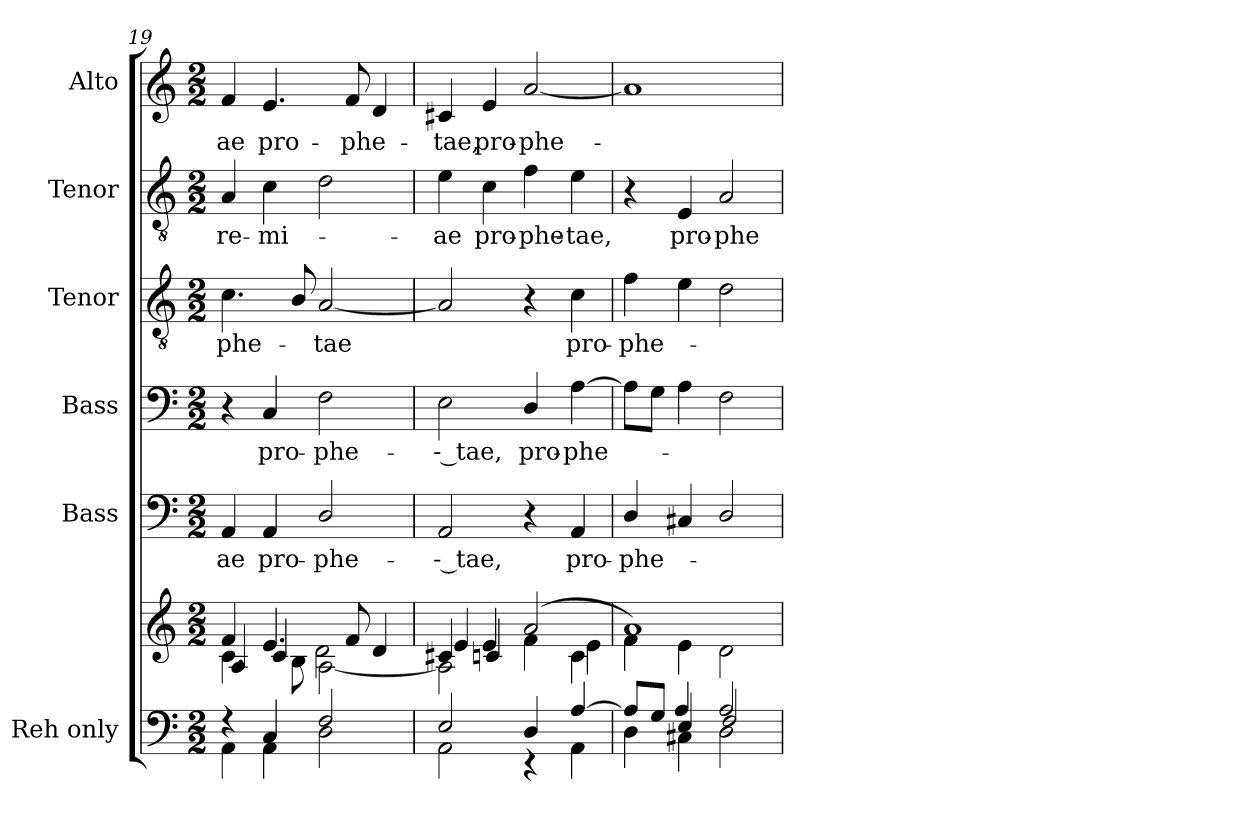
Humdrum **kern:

**kern	**kern	**kern	**text	**kern	**text	**kern	**text	**kern	**text	**kern	**text
*part6	*part6	*part5	*part5	*part4	*part4	*part3	*part3	*part2	*part2	*part1	*part1
*staff7	*staff6	*staff5	*staff5	*staff4	*staff4	*staff3	*staff3	*staff2	*staff2	*staff1	*staff1
*I"Reh only	*	*I"Bass	*	*I"Bass	*	*I"Tenor	*	*I"Tenor	*	*I"Alto	*
*	*	*I'B.	*	*I'B.	*	*I'T.	*	*I'T.	*	*I'A.	*
*clefF4	*clefG2	*clefF4	*	*clefF4	*	*clefGv2	*	*clefGv2	*	*clefG2	*
*	*	*	*	*	*	*ITrd7c12	*	*ITrd7c12	*	*	*
*k[]	*k[]	*k[]	*	*k[]	*	*k[]	*	*k[]	*	*k[]	*
*C:	*C:	*C:	*	*C:	*	*C:	*	*C:	*	*C:	*
*M2/2	*M2/2	*M2/2	*	*M2/2	*	*M2/2	*	*M2/2	*	*M2/2	*
=19	=19	=19	=19	=19	=19	=19	=19	=19	=19	=19	=19
*^	*^	*	*	*	*	*	*	*	*	*	*
*	*	*	*^	*	*	*	*	*	*	*	*	*	*
!	!	!	!	!	!	!LO:LY:b:color=#000000	!	!	!	!	!	!	!	!
!	!	!	!	!	!	!	!	!	!	!LO:LY:b:color=#000000	!	!	!	!
!	!	!	!	!	!	!	!	!	!	!	!	!LO:LY:b:color=#000000	!	!
!	!	!	!	!	!	!	!	!	!	!	!	!	!	!LO:LY:b:color=#000000
4r	4AAi\	4fi/	4.ci\	4Ai/	4AAi/	-ae	4r	.	4.Ci\	-phe-	4AAi/	-re-	4fi/	-ae
!	!	!	!	!	!	!LO:LY:b:color=#000000	!	!	!	!	!	!	!	!
!	!	!	!	!	!	!	!	!LO:LY:b:color=#000000	!	!	!	!	!	!
!	!	!	!	!	!	!	!	!	!	!	!	!LO:LY:b:color=#000000	!	!
!	!	!	!	!	!	!	!	!	!	!	!	!	!	!LO:LY:b:color=#000000
4Ci/	4AAi\	4.ei/	.	4ci/	4AAi/	pro-	4Ci/	pro-	.	.	4Ci\	-mi-	4.ei/	pro-
.	.	.	8Bi\	.	.	.	.	.	8BBi/	.	.	.	.	.
!	!	!	!	!	!	!LO:LY:b:color=#000000	!	!	!	!	!	!	!	!
!	!	!	!	!	!	!	!	!LO:LY:b:color=#000000	!	!	!	!	!	!
!	!	!	!	!	!	!	!	!	!	!LO:LY:b:color=#000000	!	!	!	!
2Fi/	2Di\	.	[2Ai\	2di\	2Di/	-phe-	2Fi\	-phe-	[2AAi/	-tae	2Di\	.	.	.
!	!	!	!	!	!	!	!	!	!	!	!	!	!	!LO:LY:b:color=#000000
.	.	8fi/	.	.	.	.	.	.	.	.	.	.	8fi/	-phe-
.	.	4di/	.	.	.	.	.	.	.	.	.	.	4di/	.
!!LO:LB:g=z
=20	=20	=20	=20	=20	=20	=20	=20	=20	=20	=20	=20	=20	=20	=20
!	!	!	!	!	!	!LO:LY:b:color=#000000	!	!	!	!	!	!	!	!
!	!	!	!	!	!	!	!	!LO:LY:b:color=#000000	!	!	!	!	!	!
!	!	!	!	!	!	!	!	!	!	!	!	!LO:LY:b:color=#000000	!	!
!	!	!	!	!	!	!	!	!	!	!	!	!	!	!LO:LY:b:color=#000000
2Ei/	2AAi\	4c#Xi/	2Ai\]	4ei/	2AAi/	-- tae,	2Ei\	-- tae,	2AAi/]	.	4Ei\	-ae	4c#Xi/	-tae,
!	!	!	!	!	!	!	!	!	!	!	!	!LO:LY:b:color=#000000	!	!
!	!	!	!	!	!	!	!	!	!	!	!	!	!	!LO:LY:b:color=#000000
.	.	4ei/	.	4cni/	.	.	.	.	.	.	4Ci\	pro-	4ei/	pro-
!	!	!	!	!	!	!	!	!LO:LY:b:color=#000000	!	!	!	!	!	!
!	!	!	!	!	!	!	!	!	!	!	!	!LO:LY:b:color=#000000	!	!
!	!	!	!	!	!	!	!	!	!	!	!	!	!	!LO:LY:b:color=#000000
4Di/	4r	(2ai/	4ryy	4fi\	4r	.	4Di/	pro-	4r	.	4Fi\	-phe-	[2ai/	-phe-
!	!	!	!	!	!	!LO:LY:b:color=#000000	!	!	!	!	!	!	!	!
!	!	!	!	!	!	!	!	!LO:LY:b:color=#000000	!	!	!	!	!	!
!	!	!	!	!	!	!	!	!	!	!LO:LY:b:color=#000000	!	!	!	!
!	!	!	!	!	!	!	!	!	!	!	!	!LO:LY:b:color=#000000	!	!
[4Ai/	4AAi\	.	4ci\	4ei\	4AAi/	pro-	[4Ai\	-phe-	4Ci\	pro-	4Ei\	-tae,	.	.
=21	=21	=21	=21	=21	=21	=21	=21	=21	=21	=21	=21	=21	=21	=21
*	*^	*	*	*	*	*	*	*	*	*	*	*	*	*
!	!	!	!	!	!	!	!LO:LY:b:color=#000000	!	!	!	!	!	!	!	!
!	!	!	!	!	!	!	!	!	!	!	!LO:LY:b:color=#000000	!	!	!	!
4ryy	8Ai/L]	4Di\	1ai)	4fi\	4ryy	4Di/	-phe-	8Ai\L]	.	4Fi\	-phe-	4r	.	1ai]	.
.	8Gi/J	.	.	.	.	.	.	8Gi\J	.	.	.	.	.	.	.
!	!	!	!	!	!	!	!	!	!	!	!	!	!LO:LY:b:color=#000000	!	!
4Ei/	4Ai/	4C#Xi\	.	4ei\	2.ryy	4C#Xi/	.	4Ai\	.	4Ei\	.	4EEi/	pro-	.	.
!	!	!	!	!	!	!	!	!	!	!	!	!	!LO:LY:b:color=#000000	!	!
2Ai/	2Fi/	2Di\	.	2di\	.	2Di/	.	2Fi\	.	2Di\	.	2AAi/	-phe-	.	.
*v	*v	*v	*	*	*	*	*	*	*	*	*	*	*	*	*
*	*v	*v	*v	*	*	*	*	*	*	*	*	*	*
=	=	=	=	=	=	=	=	=	=	=	=
*-	*-	*-	*-	*-	*-	*-	*-	*-	*-	*-	*-
